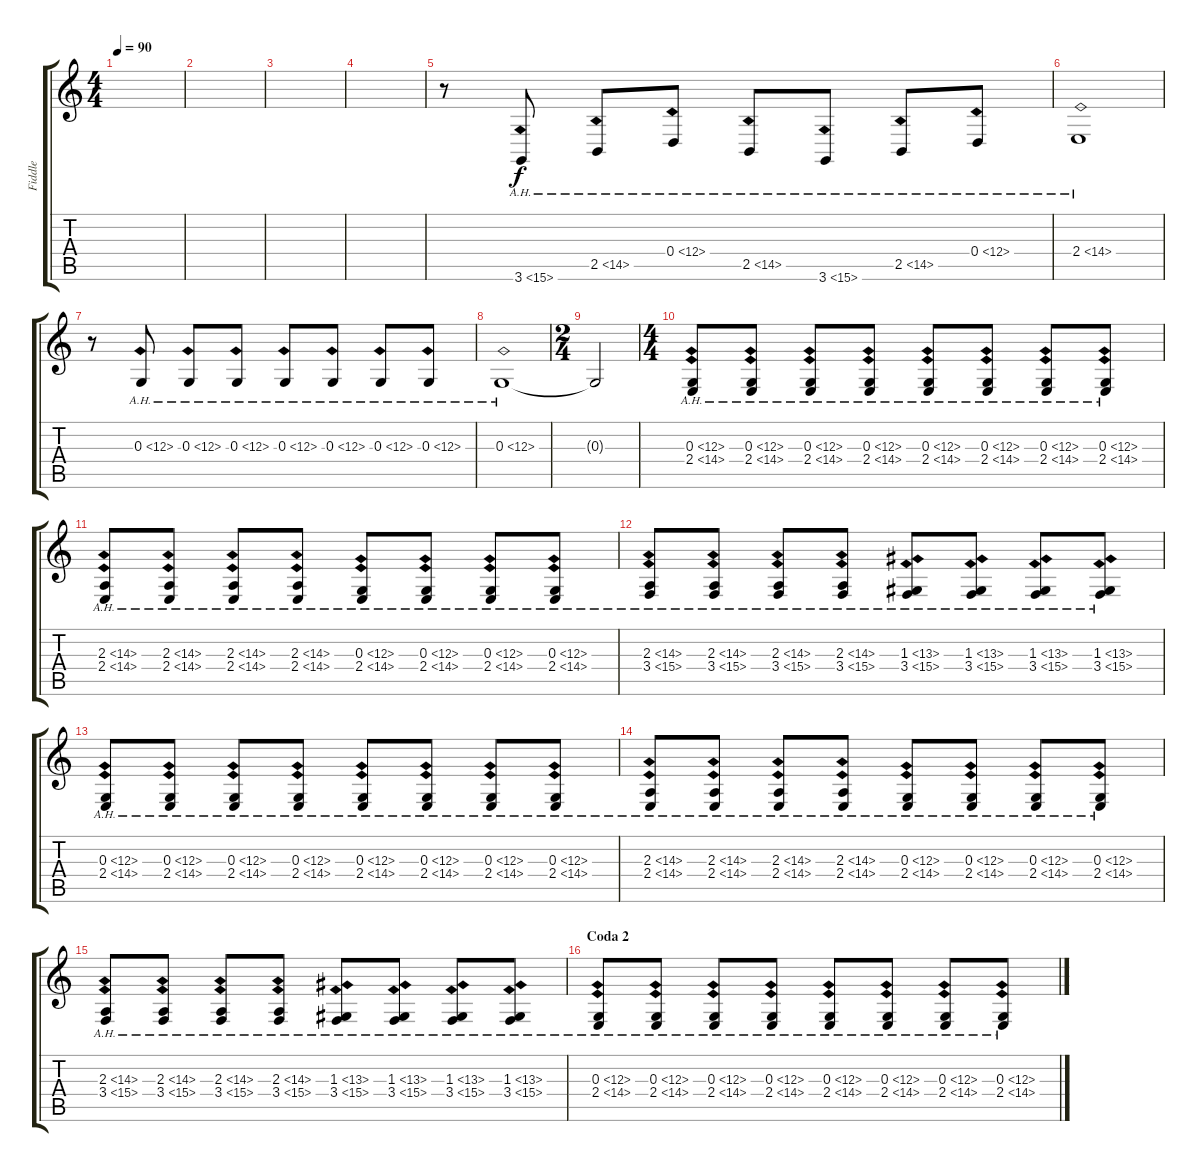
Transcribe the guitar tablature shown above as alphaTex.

\track ("Fiddle" "Fiddle") {instrument fiddle}
\staff {score tabs}
\tuning (E4 B3 G3 D3 A2 E2) {hide}
\ts (4 4)
\tempo 90
\clef g2
\ks c
|
|
|
|
r.8 3.6{ah 12}.8 2.5{ah 12}.8 0.4{ah 12}.8 2.5{ah 12}.8 3.6{ah 12}.8 2.5{ah 12}.8 0.4{ah 12}.8 |
2.4{ah 12}.1 |
r.8 0.3{ah 12}.8 0.3{ah 12}.8 0.3{ah 12}.8 0.3{ah 12}.8 0.3{ah 12}.8 0.3{ah 12}.8 0.3{ah 12}.8 |
0.3{ah 12}.1 |
\ts (2 4)
0.3{t}.2 |
\ts (4 4)
(0.3{ah 12} 2.4{ah 12}).8 (0.3{ah 12} 2.4{ah 12}).8 (0.3{ah 12} 2.4{ah 12}).8 (0.3{ah 12} 2.4{ah 12}).8 (0.3{ah 12} 2.4{ah 12}).8 (0.3{ah 12} 2.4{ah 12}).8 (0.3{ah 12} 2.4{ah 12}).8 (0.3{ah 12} 2.4{ah 12}).8 |
(2.3{ah 12} 2.4{ah 12}).8 (2.3{ah 12} 2.4{ah 12}).8 (2.3{ah 12} 2.4{ah 12}).8 (2.3{ah 12} 2.4{ah 12}).8 (0.3{ah 12} 2.4{ah 12}).8 (0.3{ah 12} 2.4{ah 12}).8 (0.3{ah 12} 2.4{ah 12}).8 (0.3{ah 12} 2.4{ah 12}).8 |
(2.3{ah 12} 3.4{ah 12}).8 (2.3{ah 12} 3.4{ah 12}).8 (2.3{ah 12} 3.4{ah 12}).8 (2.3{ah 12} 3.4{ah 12}).8 (1.3{ah 12} 3.4{ah 12}).8 (1.3{ah 12} 3.4{ah 12}).8 (1.3{ah 12} 3.4{ah 12}).8 (1.3{ah 12} 3.4{ah 12}).8 |
(0.3{ah 12} 2.4{ah 12}).8 (0.3{ah 12} 2.4{ah 12}).8 (0.3{ah 12} 2.4{ah 12}).8 (0.3{ah 12} 2.4{ah 12}).8 (0.3{ah 12} 2.4{ah 12}).8 (0.3{ah 12} 2.4{ah 12}).8 (0.3{ah 12} 2.4{ah 12}).8 (0.3{ah 12} 2.4{ah 12}).8 |
(2.3{ah 12} 2.4{ah 12}).8 (2.3{ah 12} 2.4{ah 12}).8 (2.3{ah 12} 2.4{ah 12}).8 (2.3{ah 12} 2.4{ah 12}).8 (0.3{ah 12} 2.4{ah 12}).8 (0.3{ah 12} 2.4{ah 12}).8 (0.3{ah 12} 2.4{ah 12}).8 (0.3{ah 12} 2.4{ah 12}).8 |
(2.3{ah 12} 3.4{ah 12}).8 (2.3{ah 12} 3.4{ah 12}).8 (2.3{ah 12} 3.4{ah 12}).8 (2.3{ah 12} 3.4{ah 12}).8 (1.3{ah 12} 3.4{ah 12}).8 (1.3{ah 12} 3.4{ah 12}).8 (1.3{ah 12} 3.4{ah 12}).8 (1.3{ah 12} 3.4{ah 12}).8 |
\section ("" "Coda 2")
(0.3{ah 12} 2.4{ah 12}).8 (0.3{ah 12} 2.4{ah 12}).8 (0.3{ah 12} 2.4{ah 12}).8 (0.3{ah 12} 2.4{ah 12}).8 (0.3{ah 12} 2.4{ah 12}).8 (0.3{ah 12} 2.4{ah 12}).8 (0.3{ah 12} 2.4{ah 12}).8 (0.3{ah 12} 2.4{ah 12}).8
